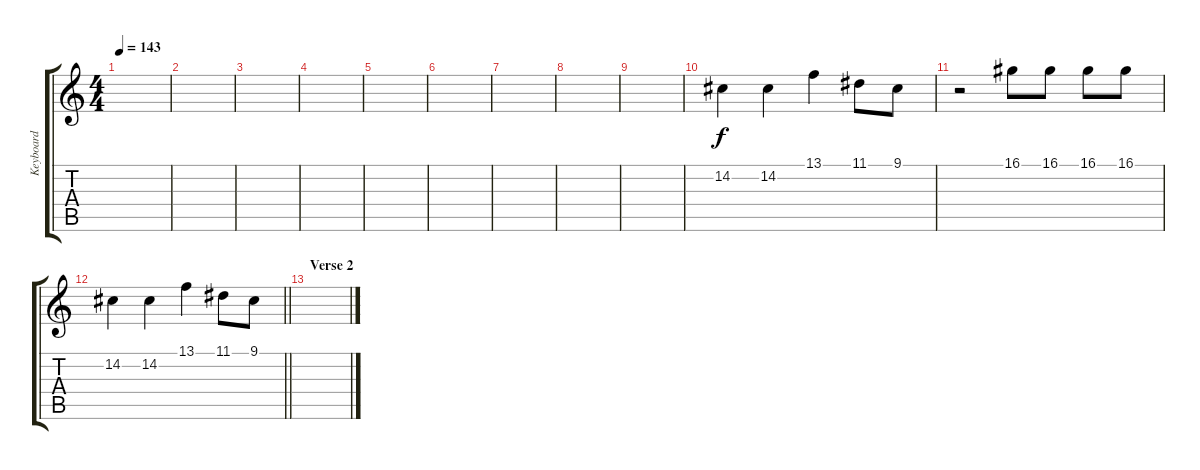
\track ("Keyboard" "Keyboard") {instrument blownbottle}
\staff {score tabs}
\tuning (E4 B3 G3 D3 A2 E2) {hide}
\ts (4 4)
\tempo 143
\clef g2
\ks c
|
|
|
|
|
|
|
|
|
14.2.4 14.2.4 13.1.4 11.1.8 9.1.8 |
r.2 16.1.8 16.1.8 16.1.8 16.1.8 |
\barLineRight lightlight
14.2.4 14.2.4 13.1.4 11.1.8 9.1.8 |
\section ("" "Verse 2")
